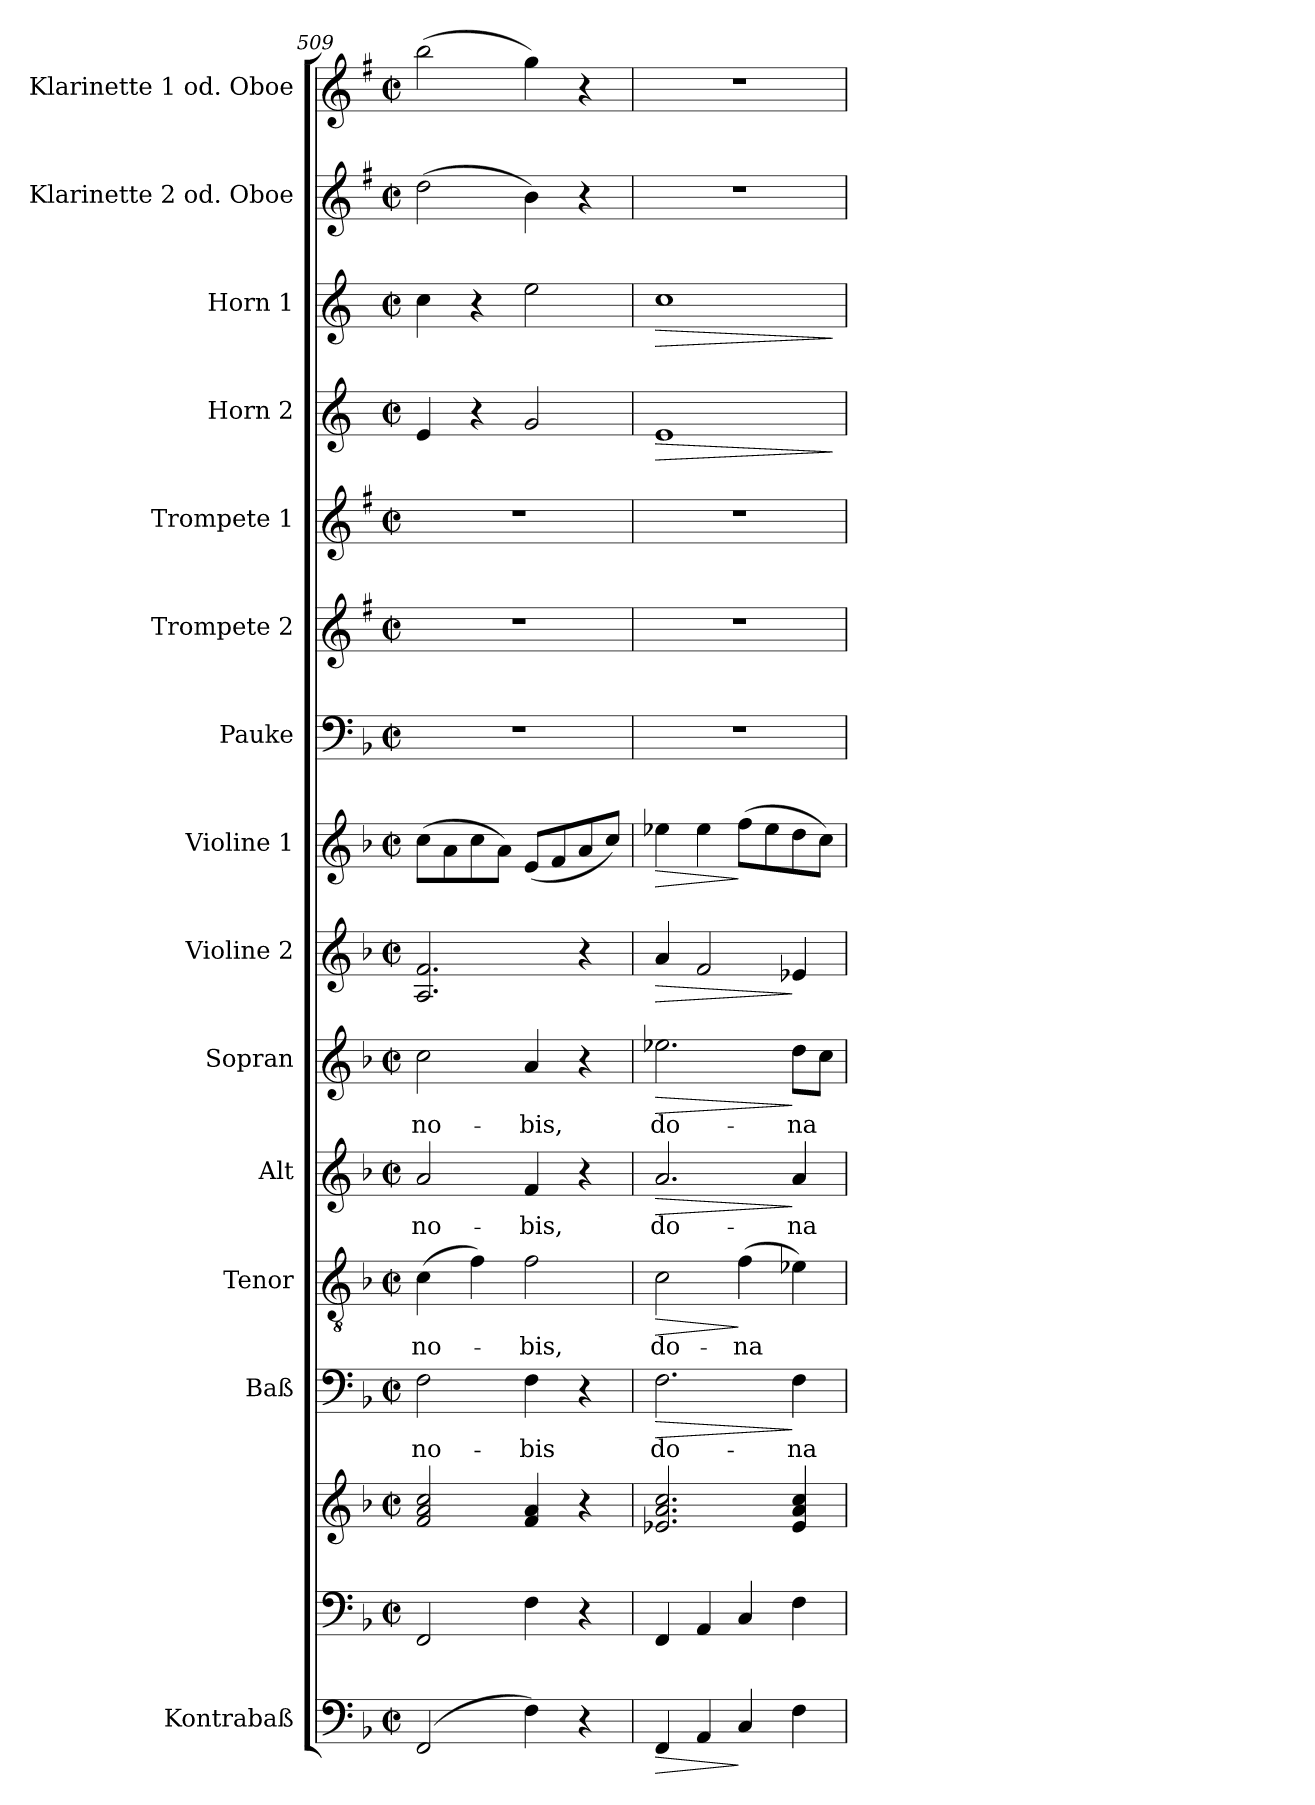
**kern	**dynam	**kern	**kern	**kern	**text	**dynam	**kern	**text	**dynam	**kern	**text	**dynam	**kern	**text	**dynam	**kern	**dynam	**kern	**dynam	**kern	**kern	**kern	**kern	**dynam	**kern	**dynam	**kern	**kern
*part15	*part15	*part14	*part14	*part13	*part13	*part13	*part12	*part12	*part12	*part11	*part11	*part11	*part10	*part10	*part10	*part9	*part9	*part8	*part8	*part7	*part6	*part5	*part4	*part4	*part3	*part3	*part2	*part1
*staff16	*staff16	*staff15	*staff14	*staff13	*staff13	*staff13	*staff12	*staff12	*staff12	*staff11	*staff11	*staff11	*staff10	*staff10	*staff10	*staff9	*staff9	*staff8	*staff8	*staff7	*staff6	*staff5	*staff4	*staff4	*staff3	*staff3	*staff2	*staff1
*I"Kontrabaß	*	*	*	*I"Baß	*	*	*I"Tenor	*	*	*I"Alt	*	*	*I"Sopran	*	*	*I"Violine 2	*	*I"Violine 1	*	*I"Pauke	*I"Trompete 2	*I"Trompete 1	*I"Horn 2	*	*I"Horn 1	*	*I"Klarinette 2 od. Oboe	*I"Klarinette 1 od. Oboe
*	*	*	*	*	*	*	*	*	*	*	*	*	*	*	*	*	*	*	*	*	*I'Tpt	*I'Tpt	*I'Hn	*	*I'Hn	*	*	*
*clefF4	*	*clefF4	*clefG2	*clefF4	*	*	*clefGv2	*	*	*clefG2	*	*	*clefG2	*	*	*clefG2	*	*clefG2	*	*clefF4	*clefG2	*clefG2	*clefG2	*	*clefG2	*	*clefG2	*clefG2
*ITrd7c12	*	*	*	*	*	*	*	*	*	*	*	*	*	*	*	*	*	*	*	*	*ITrd1c2	*ITrd1c2	*ITrd4c7	*	*ITrd4c7	*	*ITrd1c2	*ITrd1c2
*k[b-]	*	*k[b-]	*k[b-]	*k[b-]	*	*	*k[b-]	*	*	*k[b-]	*	*	*k[b-]	*	*	*k[b-]	*	*k[b-]	*	*k[b-]	*k[b-]	*k[b-]	*k[b-]	*	*k[b-]	*	*k[b-]	*k[b-]
*F:	*	*F:	*F:	*F:	*	*	*F:	*	*	*F:	*	*	*F:	*	*	*F:	*	*F:	*	*F:	*F:	*F:	*F:	*	*F:	*	*F:	*F:
*M2/2	*	*M2/2	*M2/2	*M2/2	*	*	*M2/2	*	*	*M2/2	*	*	*M2/2	*	*	*M2/2	*	*M2/2	*	*M2/2	*M2/2	*M2/2	*M2/2	*	*M2/2	*	*M2/2	*M2/2
*met(c|)	*	*met(c|)	*met(c|)	*met(c|)	*	*	*met(c|)	*	*	*met(c|)	*	*	*met(c|)	*	*	*met(c|)	*	*met(c|)	*	*met(c|)	*met(c|)	*met(c|)	*met(c|)	*	*met(c|)	*	*met(c|)	*met(c|)
=509	=509	=509	=509	=509	=509	=509	=509	=509	=509	=509	=509	=509	=509	=509	=509	=509	=509	=509	=509	=509	=509	=509	=509	=509	=509	=509	=509	=509
!	!	!	!	!	!LO:LY:b	!	!	!LO:LY:b	!	!	!LO:LY:b	!	!	!LO:LY:b	!	!	!	!	!	!	!	!	!	!	!	!	!	!
(2FFF/	.	2FF/	2f/ 2a/ 2cc/	2F\	no-	.	(>4c\	no-	.	2a/	no-	.	2cc\	no-	.	2.A/ 2.f/	.	(>8cc\L	.	1r	1r	1r	4A/	.	4f\	.	(>2cc\	(>2aa\
.	.	.	.	.	.	.	.	.	.	.	.	.	.	.	.	.	.	8a\	.	.	.	.	.	.	.	.	.	.
.	.	.	.	.	.	.	4f\)	.	.	.	.	.	.	.	.	.	.	8cc\	.	.	.	.	4r	.	4r	.	.	.
.	.	.	.	.	.	.	.	.	.	.	.	.	.	.	.	.	.	8a\J)	.	.	.	.	.	.	.	.	.	.
!	!	!	!	!	!LO:LY:b	!	!	!LO:LY:b	!	!	!LO:LY:b	!	!	!LO:LY:b	!	!	!	!	!	!	!	!	!	!	!	!	!	!
4FF\)	.	4F\	4f/ 4a/	4F\	-bis	.	2f\	-bis,	.	4f/	-bis,	.	4a/	-bis,	.	.	.	(<8e/L	.	.	.	.	2c/	.	2a\	.	4a\)	4ff\)
.	.	.	.	.	.	.	.	.	.	.	.	.	.	.	.	.	.	8f/	.	.	.	.	.	.	.	.	.	.
4r	.	4r	4r	4r	.	.	.	.	.	4r	.	.	4r	.	.	4r	.	8a/	.	.	.	.	.	.	.	.	4r	4r
.	.	.	.	.	.	.	.	.	.	.	.	.	.	.	.	.	.	8cc/J)	.	.	.	.	.	.	.	.	.	.
=510	=510	=510	=510	=510	=510	=510	=510	=510	=510	=510	=510	=510	=510	=510	=510	=510	=510	=510	=510	=510	=510	=510	=510	=510	=510	=510	=510	=510
!	!LO:HP:b	!	!	!	!LO:LY:b	!LO:HP:b	!	!LO:LY:b	!LO:HP:b	!	!LO:LY:b	!LO:HP:b	!	!LO:LY:b	!LO:HP:b	!	!LO:HP:b	!	!LO:HP:b	!	!	!	!	!LO:HP:b	!	!LO:HP:b	!	!
4FFF/	>	4FF/	2.e-X/ 2.a/ 2.cc/	2.F\	do-	>	2c\	do-	>	2.a/	do-	>	2.ee-X\	do-	>	4a/	>	4ee-X\	>	1r	1r	1r	1A	>	1f	>	1r	1r
4AAA/	.	4AA/	.	.	.	.	.	.	.	.	.	.	.	.	.	2f/	.	4ee-\	.	.	.	.	.	.	.	.	.	.
!	!	!	!	!	!	!	!	!LO:LY:b	!	!	!	!	!	!	!	!	!	!	!	!	!	!	!	!	!	!	!	!
4CC/	]	4C/	.	.	.	.	(>4f\	-na	]	.	.	.	.	.	.	.	.	(>8ff\L	]	.	.	.	.	.	.	.	.	.
.	.	.	.	.	.	.	.	.	.	.	.	.	.	.	.	.	.	8ee-\	.	.	.	.	.	.	.	.	.	.
!	!	!	!	!	!LO:LY:b	!	!	!	!	!	!LO:LY:b	!	!	!LO:LY:b	!	!	!	!	!	!	!	!	!	!	!	!	!	!
4FF\	.	4F\	4e-/ 4a/ 4cc/	4F\	-na	]	4e-X\)	.	.	4a/	-na	]	8dd\L	-na	]	4e-X/	]	8dd\	.	.	.	.	.	.	.	.	.	.
.	.	.	.	.	.	.	.	.	.	.	.	.	8cc\J	.	.	.	.	8cc\J)	.	.	.	.	.	.	.	.	.	.
.	.	.	.	.	.	.	.	.	.	.	.	.	.	.	.	.	.	.	.	.	.	.	.	]	.	]	.	.
=	=	=	=	=	=	=	=	=	=	=	=	=	=	=	=	=	=	=	=	=	=	=	=	=	=	=	=	=
*-	*-	*-	*-	*-	*-	*-	*-	*-	*-	*-	*-	*-	*-	*-	*-	*-	*-	*-	*-	*-	*-	*-	*-	*-	*-	*-	*-	*-
